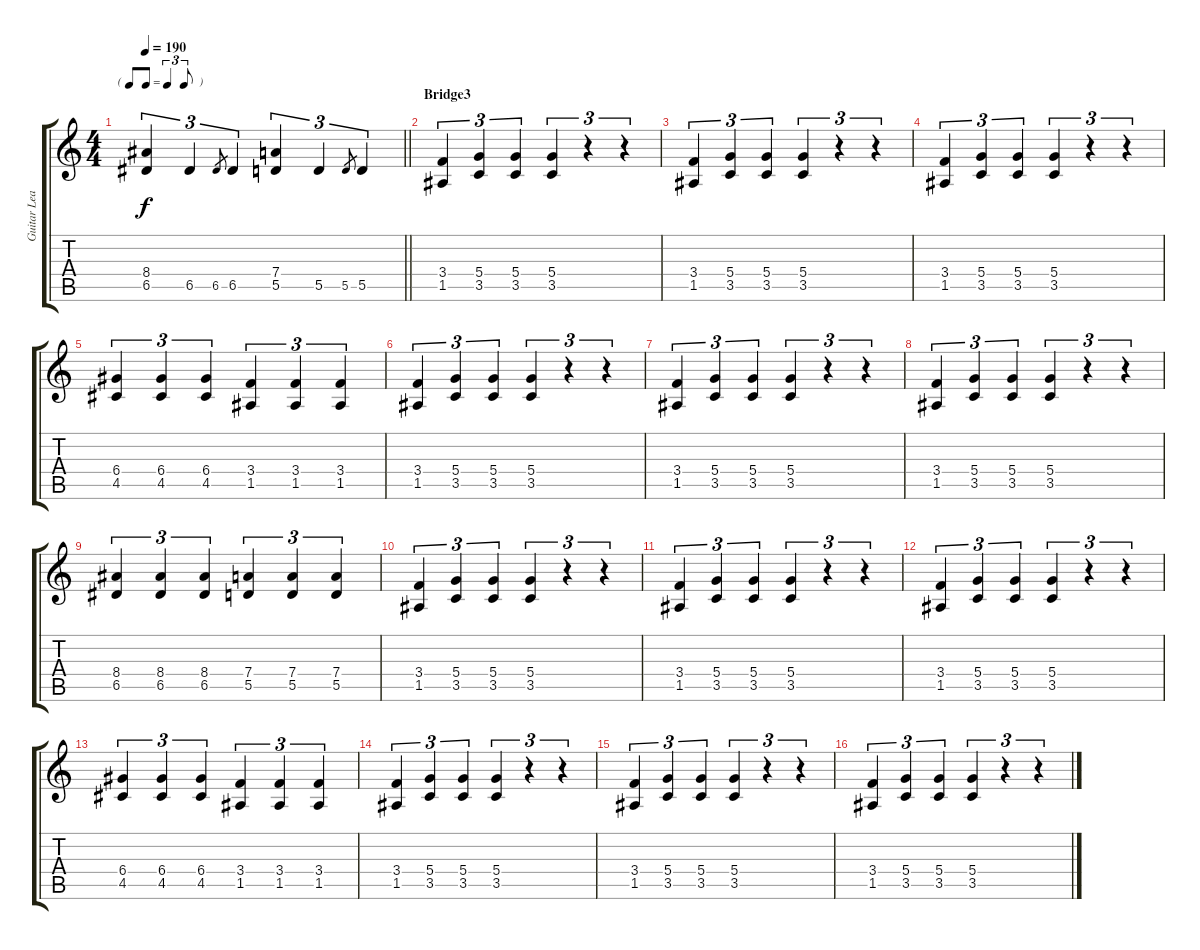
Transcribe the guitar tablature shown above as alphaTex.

\track ("Guitar Lead" "Guitar Lea") {instrument distortionguitar}
\staff {score tabs}
\tuning (E4 B3 G3 D3 A2 E2) {hide}
\ts (4 4)
\tf triplet8th
\tempo 190
\clef g2
\barLineRight lightlight
\ks c
(8.4 6.5).4{tu (3 2) dy f} 6.5.4{tu (3 2)} 6.5.8{gr} 6.5.4{tu (3 2)} (7.4 5.5).4{tu (3 2)} 5.5.4{tu (3 2)} 5.5.8{gr} 5.5.4{tu (3 2)} |
\section ("" "Bridge3")
(3.4 1.5).4{tu (3 2)} (5.4 3.5).4{tu (3 2)} (5.4 3.5).4{tu (3 2)} (5.4 3.5).4{tu (3 2)} r.4{tu (3 2)} r.4{tu (3 2)} |
(3.4 1.5).4{tu (3 2)} (5.4 3.5).4{tu (3 2)} (5.4 3.5).4{tu (3 2)} (5.4 3.5).4{tu (3 2)} r.4{tu (3 2)} r.4{tu (3 2)} |
(3.4 1.5).4{tu (3 2)} (5.4 3.5).4{tu (3 2)} (5.4 3.5).4{tu (3 2)} (5.4 3.5).4{tu (3 2)} r.4{tu (3 2)} r.4{tu (3 2)} |
(6.4 4.5).4{tu (3 2)} (6.4 4.5).4{tu (3 2)} (6.4 4.5).4{tu (3 2)} (3.4 1.5).4{tu (3 2)} (3.4 1.5).4{tu (3 2)} (3.4 1.5).4{tu (3 2)} |
(3.4 1.5).4{tu (3 2)} (5.4 3.5).4{tu (3 2)} (5.4 3.5).4{tu (3 2)} (5.4 3.5).4{tu (3 2)} r.4{tu (3 2)} r.4{tu (3 2)} |
(3.4 1.5).4{tu (3 2)} (5.4 3.5).4{tu (3 2)} (5.4 3.5).4{tu (3 2)} (5.4 3.5).4{tu (3 2)} r.4{tu (3 2)} r.4{tu (3 2)} |
(3.4 1.5).4{tu (3 2)} (5.4 3.5).4{tu (3 2)} (5.4 3.5).4{tu (3 2)} (5.4 3.5).4{tu (3 2)} r.4{tu (3 2)} r.4{tu (3 2)} |
(8.4 6.5).4{tu (3 2)} (8.4 6.5).4{tu (3 2)} (8.4 6.5).4{tu (3 2)} (7.4 5.5).4{tu (3 2)} (7.4 5.5).4{tu (3 2)} (7.4 5.5).4{tu (3 2)} |
(3.4 1.5).4{tu (3 2)} (5.4 3.5).4{tu (3 2)} (5.4 3.5).4{tu (3 2)} (5.4 3.5).4{tu (3 2)} r.4{tu (3 2)} r.4{tu (3 2)} |
(3.4 1.5).4{tu (3 2)} (5.4 3.5).4{tu (3 2)} (5.4 3.5).4{tu (3 2)} (5.4 3.5).4{tu (3 2)} r.4{tu (3 2)} r.4{tu (3 2)} |
(3.4 1.5).4{tu (3 2)} (5.4 3.5).4{tu (3 2)} (5.4 3.5).4{tu (3 2)} (5.4 3.5).4{tu (3 2)} r.4{tu (3 2)} r.4{tu (3 2)} |
(6.4 4.5).4{tu (3 2)} (6.4 4.5).4{tu (3 2)} (6.4 4.5).4{tu (3 2)} (3.4 1.5).4{tu (3 2)} (3.4 1.5).4{tu (3 2)} (3.4 1.5).4{tu (3 2)} |
(3.4 1.5).4{tu (3 2)} (5.4 3.5).4{tu (3 2)} (5.4 3.5).4{tu (3 2)} (5.4 3.5).4{tu (3 2)} r.4{tu (3 2)} r.4{tu (3 2)} |
(3.4 1.5).4{tu (3 2)} (5.4 3.5).4{tu (3 2)} (5.4 3.5).4{tu (3 2)} (5.4 3.5).4{tu (3 2)} r.4{tu (3 2)} r.4{tu (3 2)} |
(3.4 1.5).4{tu (3 2)} (5.4 3.5).4{tu (3 2)} (5.4 3.5).4{tu (3 2)} (5.4 3.5).4{tu (3 2)} r.4{tu (3 2)} r.4{tu (3 2)}
